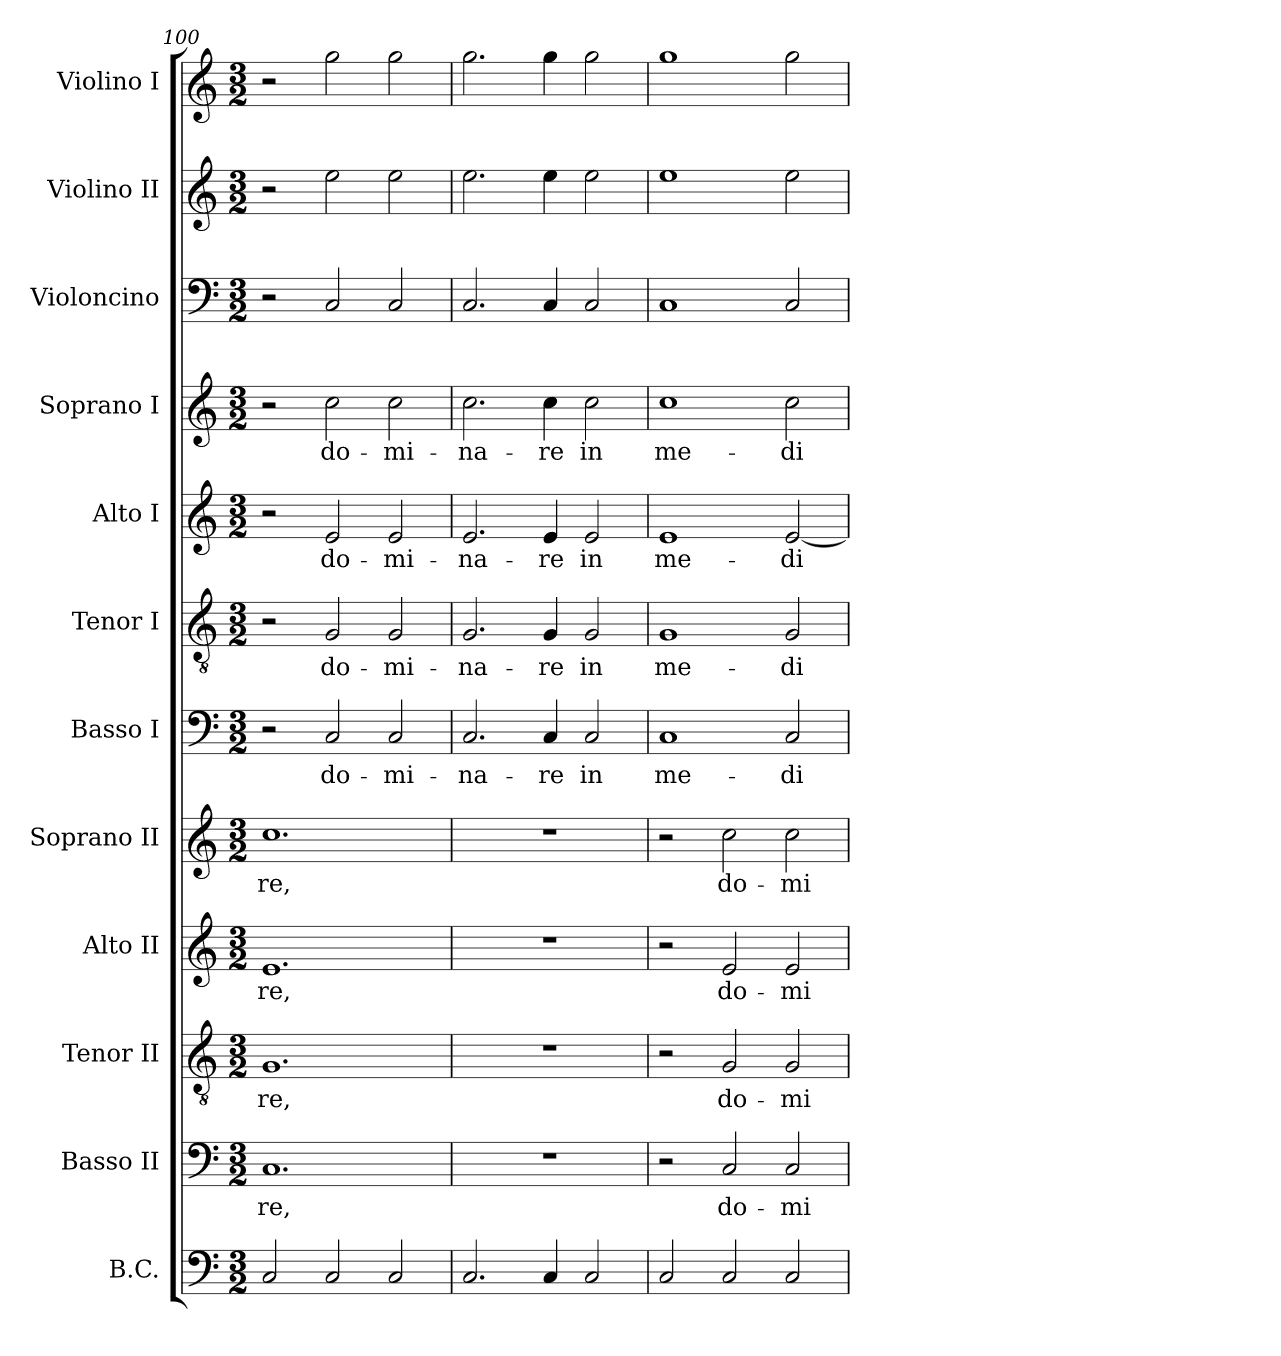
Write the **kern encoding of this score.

**kern	**kern	**text	**kern	**text	**kern	**text	**kern	**text	**kern	**text	**kern	**text	**kern	**text	**kern	**text	**kern	**kern	**kern
*part12	*part11	*part11	*part10	*part10	*part9	*part9	*part8	*part8	*part7	*part7	*part6	*part6	*part5	*part5	*part4	*part4	*part3	*part2	*part1
*staff12	*staff11	*staff11	*staff10	*staff10	*staff9	*staff9	*staff8	*staff8	*staff7	*staff7	*staff6	*staff6	*staff5	*staff5	*staff4	*staff4	*staff3	*staff2	*staff1
*I"B.C.	*I"Basso II	*	*I"Tenor II	*	*I"Alto II	*	*I"Soprano II	*	*I"Basso I	*	*I"Tenor I	*	*I"Alto I	*	*I"Soprano I	*	*I"Violoncino	*I"Violino II	*I"Violino I
*I'BC	*I'B 2	*	*I'T 2	*	*I'A 2	*	*I'S 2	*	*I'B 1	*	*I'T 1	*	*I'A 1	*	*I'S 1	*	*I'Vc.	*I'Vln. II	*I'Vln. I
*clefF4	*clefF4	*	*clefGv2	*	*clefG2	*	*clefG2	*	*clefF4	*	*clefGv2	*	*clefG2	*	*clefG2	*	*clefF4	*clefG2	*clefG2
*k[]	*k[]	*	*k[]	*	*k[]	*	*k[]	*	*k[]	*	*k[]	*	*k[]	*	*k[]	*	*k[]	*k[]	*k[]
*C:	*C:	*	*C:	*	*C:	*	*C:	*	*C:	*	*C:	*	*C:	*	*C:	*	*C:	*C:	*C:
*M3/2	*M3/2	*	*M3/2	*	*M3/2	*	*M3/2	*	*M3/2	*	*M3/2	*	*M3/2	*	*M3/2	*	*M3/2	*M3/2	*M3/2
=100	=100	=100	=100	=100	=100	=100	=100	=100	=100	=100	=100	=100	=100	=100	=100	=100	=100	=100	=100
!	!	!LO:LY:b	!	!	!	!	!	!	!	!	!	!	!	!	!	!	!	!	!
!	!	!	!	!LO:LY:b	!	!	!	!	!	!	!	!	!	!	!	!	!	!	!
!	!	!	!	!	!	!LO:LY:b	!	!	!	!	!	!	!	!	!	!	!	!	!
!	!	!	!	!	!	!	!	!LO:LY:b	!	!	!	!	!	!	!	!	!	!	!
2C/	1.C	-re,	1.G	-re,	1.e	-re,	1.cc	-re,	2r	.	2r	.	2r	.	2r	.	2r	2r	2r
!	!	!	!	!	!	!	!	!	!	!LO:LY:b	!	!	!	!	!	!	!	!	!
!	!	!	!	!	!	!	!	!	!	!	!	!LO:LY:b	!	!	!	!	!	!	!
!	!	!	!	!	!	!	!	!	!	!	!	!	!	!LO:LY:b	!	!	!	!	!
!	!	!	!	!	!	!	!	!	!	!	!	!	!	!	!	!LO:LY:b	!	!	!
2C/	.	.	.	.	.	.	.	.	2C/	do-	2G/	do-	2e/	do-	2cc\	do-	2C/	2ee\	2gg\
!	!	!	!	!	!	!	!	!	!	!LO:LY:b	!	!	!	!	!	!	!	!	!
!	!	!	!	!	!	!	!	!	!	!	!	!LO:LY:b	!	!	!	!	!	!	!
!	!	!	!	!	!	!	!	!	!	!	!	!	!	!LO:LY:b	!	!	!	!	!
!	!	!	!	!	!	!	!	!	!	!	!	!	!	!	!	!LO:LY:b	!	!	!
2C/	.	.	.	.	.	.	.	.	2C/	-mi-	2G/	-mi-	2e/	-mi-	2cc\	-mi-	2C/	2ee\	2gg\
!!LO:PB:g=z
=101	=101	=101	=101	=101	=101	=101	=101	=101	=101	=101	=101	=101	=101	=101	=101	=101	=101	=101	=101
!	!	!	!	!	!	!	!	!	!	!LO:LY:b	!	!	!	!	!	!	!	!	!
!	!	!	!	!	!	!	!	!	!	!	!	!LO:LY:b	!	!	!	!	!	!	!
!	!	!	!	!	!	!	!	!	!	!	!	!	!	!LO:LY:b	!	!	!	!	!
!	!	!	!	!	!	!	!	!	!	!	!	!	!	!	!	!LO:LY:b	!	!	!
2.C/	1.r	.	1.r	.	1.r	.	1.r	.	2.C/	-na-	2.G/	-na-	2.e/	-na-	2.cc\	-na-	2.C/	2.ee\	2.gg\
!	!	!	!	!	!	!	!	!	!	!LO:LY:b	!	!	!	!	!	!	!	!	!
!	!	!	!	!	!	!	!	!	!	!	!	!LO:LY:b	!	!	!	!	!	!	!
!	!	!	!	!	!	!	!	!	!	!	!	!	!	!LO:LY:b	!	!	!	!	!
!	!	!	!	!	!	!	!	!	!	!	!	!	!	!	!	!LO:LY:b	!	!	!
4C/	.	.	.	.	.	.	.	.	4C/	-re	4G/	-re	4e/	-re	4cc\	-re	4C/	4ee\	4gg\
!	!	!	!	!	!	!	!	!	!	!LO:LY:b	!	!	!	!	!	!	!	!	!
!	!	!	!	!	!	!	!	!	!	!	!	!LO:LY:b	!	!	!	!	!	!	!
!	!	!	!	!	!	!	!	!	!	!	!	!	!	!LO:LY:b	!	!	!	!	!
!	!	!	!	!	!	!	!	!	!	!	!	!	!	!	!	!LO:LY:b	!	!	!
2C/	.	.	.	.	.	.	.	.	2C/	in	2G/	in	2e/	in	2cc\	in	2C/	2ee\	2gg\
=102	=102	=102	=102	=102	=102	=102	=102	=102	=102	=102	=102	=102	=102	=102	=102	=102	=102	=102	=102
!	!	!	!	!	!	!	!	!	!	!LO:LY:b	!	!	!	!	!	!	!	!	!
!	!	!	!	!	!	!	!	!	!	!	!	!LO:LY:b	!	!	!	!	!	!	!
!	!	!	!	!	!	!	!	!	!	!	!	!	!	!LO:LY:b	!	!	!	!	!
!	!	!	!	!	!	!	!	!	!	!	!	!	!	!	!	!LO:LY:b	!	!	!
2C/	2r	.	2r	.	2r	.	2r	.	1C	me-	1G	me-	1e	me-	1cc	me-	1C	1ee	1gg
!	!	!LO:LY:b	!	!	!	!	!	!	!	!	!	!	!	!	!	!	!	!	!
!	!	!	!	!LO:LY:b	!	!	!	!	!	!	!	!	!	!	!	!	!	!	!
!	!	!	!	!	!	!LO:LY:b	!	!	!	!	!	!	!	!	!	!	!	!	!
!	!	!	!	!	!	!	!	!LO:LY:b	!	!	!	!	!	!	!	!	!	!	!
2C/	2C/	do-	2G/	do-	2e/	do-	2cc\	do-	.	.	.	.	.	.	.	.	.	.	.
!	!	!LO:LY:b	!	!	!	!	!	!	!	!	!	!	!	!	!	!	!	!	!
!	!	!	!	!LO:LY:b	!	!	!	!	!	!	!	!	!	!	!	!	!	!	!
!	!	!	!	!	!	!LO:LY:b	!	!	!	!	!	!	!	!	!	!	!	!	!
!	!	!	!	!	!	!	!	!LO:LY:b	!	!	!	!	!	!	!	!	!	!	!
!	!	!	!	!	!	!	!	!	!	!LO:LY:b	!	!	!	!	!	!	!	!	!
!	!	!	!	!	!	!	!	!	!	!	!	!LO:LY:b	!	!	!	!	!	!	!
!	!	!	!	!	!	!	!	!	!	!	!	!	!	!LO:LY:b	!	!	!	!	!
!	!	!	!	!	!	!	!	!	!	!	!	!	!	!	!	!LO:LY:b	!	!	!
2C/	2C/	-mi-	2G/	-mi-	2e/	-mi-	2cc\	-mi-	2C/	-di-	2G/	-di-	[2e/	-di-	2cc\	-di-	2C/	2ee\	2gg\
=	=	=	=	=	=	=	=	=	=	=	=	=	=	=	=	=	=	=	=
*-	*-	*-	*-	*-	*-	*-	*-	*-	*-	*-	*-	*-	*-	*-	*-	*-	*-	*-	*-
